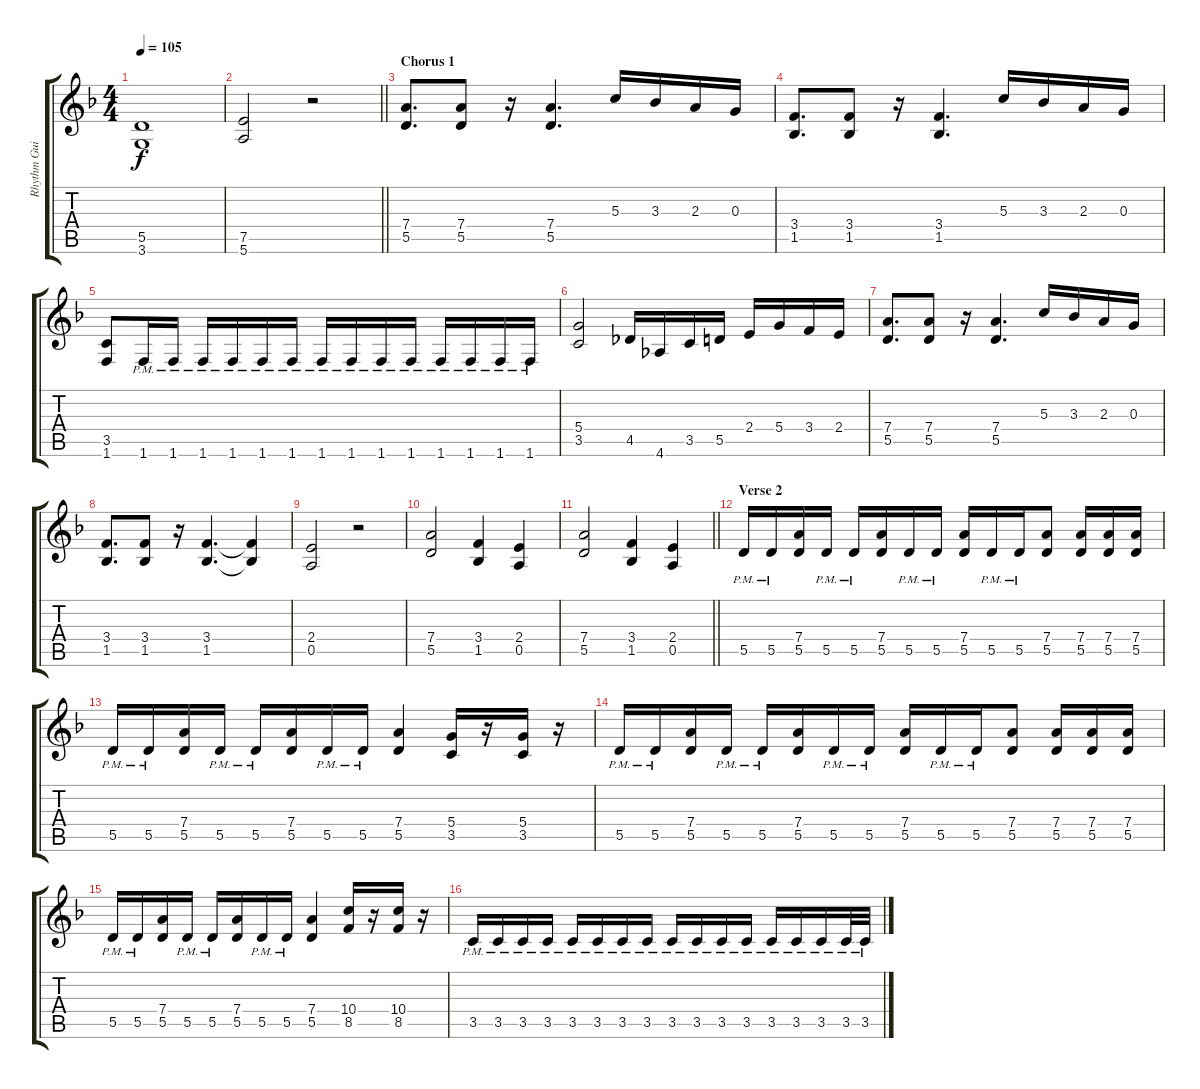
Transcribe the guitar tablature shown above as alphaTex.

\track ("Rhythm Guitar 1: Henrik Juhano" "Rhythm Gui") {instrument distortionguitar}
\staff {score tabs}
\tuning (E4 B3 G3 D3 A2 E2) {hide}
\ts (4 4)
\tempo 105
\clef g2
\ks dminor
(5.5 3.6).1{dy f} |
\barLineRight lightlight
(7.5 5.6).2 r.2 |
\section ("" "Chorus 1")
(7.4 5.5).8{d} (7.4 5.5).8 r.16 (7.4 5.5).4{d} 5.3.16 3.3.16 2.3.16 0.3.16 |
(3.4 1.5).8{d} (3.4 1.5).8 r.16 (3.4 1.5).4{d} 5.3.16 3.3.16 2.3.16 0.3.16 |
(3.5 1.6).8 1.6{pm}.16 1.6{pm}.16 1.6{pm}.16 1.6{pm}.16 1.6{pm}.16 1.6{pm}.16 1.6{pm}.16 1.6{pm}.16 1.6{pm}.16 1.6{pm}.16 1.6{pm}.16 1.6{pm}.16 1.6{pm}.16 1.6{pm}.16 |
(5.4 3.5).2 4.5.16 4.6.16 3.5.16 5.5.16 2.4.16 5.4.16 3.4.16 2.4.16 |
(7.4 5.5).8{d} (7.4 5.5).8 r.16 (7.4 5.5).4{d} 5.3.16 3.3.16 2.3.16 0.3.16 |
(3.4 1.5).8{d} (3.4 1.5).8 r.16 (3.4 1.5).4{d} (3.4{t} 1.5{t}).4 |
(2.4 0.5).2 r.2 |
(7.4 5.5).2 (3.4 1.5).4 (2.4 0.5).4 |
\barLineRight lightlight
(7.4 5.5).2 (3.4 1.5).4 (2.4 0.5).4 |
\section ("" "Verse 2")
5.5{pm}.16 5.5{pm}.16 (7.4 5.5).16 5.5{pm}.16 5.5{pm}.16 (7.4 5.5).16 5.5{pm}.16 5.5{pm}.16 (7.4 5.5).16 5.5{pm}.16 5.5{pm}.16 (7.4 5.5).8 (7.4 5.5).16 (7.4 5.5).16 (7.4 5.5).16 |
5.5{pm}.16 5.5{pm}.16 (7.4 5.5).16 5.5{pm}.16 5.5{pm}.16 (7.4 5.5).16 5.5{pm}.16 5.5{pm}.16 (7.4 5.5).4 (5.4 3.5).16 r.16 (5.4 3.5).16 r.16 |
5.5{pm}.16 5.5{pm}.16 (7.4 5.5).16 5.5{pm}.16 5.5{pm}.16 (7.4 5.5).16 5.5{pm}.16 5.5{pm}.16 (7.4 5.5).16 5.5{pm}.16 5.5{pm}.16 (7.4 5.5).8 (7.4 5.5).16 (7.4 5.5).16 (7.4 5.5).16 |
5.5{pm}.16 5.5{pm}.16 (7.4 5.5).16 5.5{pm}.16 5.5{pm}.16 (7.4 5.5).16 5.5{pm}.16 5.5{pm}.16 (7.4 5.5).4 (10.4 8.5).16 r.16 (10.4 8.5).16 r.16 |
3.5{pm}.16 3.5{pm}.16 3.5{pm}.16 3.5{pm}.16 3.5{pm}.16 3.5{pm}.16 3.5{pm}.16 3.5{pm}.16 3.5{pm}.16 3.5{pm}.16 3.5{pm}.16 3.5{pm}.16 3.5{pm}.16 3.5{pm}.16 3.5{pm}.16 3.5{pm}.32 3.5{pm}.32
